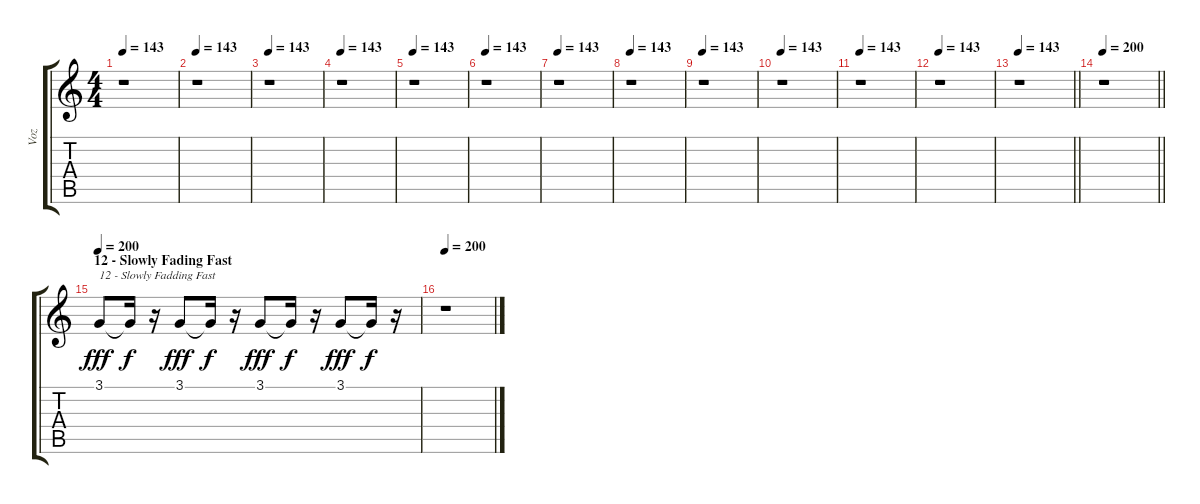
\track ("Voz" "Voz") {instrument lead1square}
\staff {score tabs}
\tuning (E4 B3 G3 D3 A2 E2) {hide}
\ts (4 4)
\tempo 143
\clef g2
\ks c
r.1{dy f} |
\tempo 143
r.1 |
\tempo 143
r.1 |
\tempo 143
r.1 |
\tempo 143
r.1 |
\tempo 143
r.1 |
\tempo 143
r.1 |
\tempo 143
r.1 |
\tempo 143
r.1 |
\tempo 143
r.1 |
\tempo 143
r.1 |
\tempo 143
r.1 |
\tempo 143
\barLineRight lightlight
r.1 |
\tempo 200
\barLineRight lightlight
r.1 |
\section ("" "12 - Slowly Fading Fast")
\tempo 200
3.1.8{txt "12 - Slowly Fadding Fast" dy fff} 3.1{t}.16{dy f} r.16 3.1.8{dy fff} 3.1{t}.16{dy f} r.16 3.1.8{dy fff} 3.1{t}.16{dy f} r.16 3.1.8{dy fff} 3.1{t}.16{dy f} r.16 |
\tempo 200
r.1
